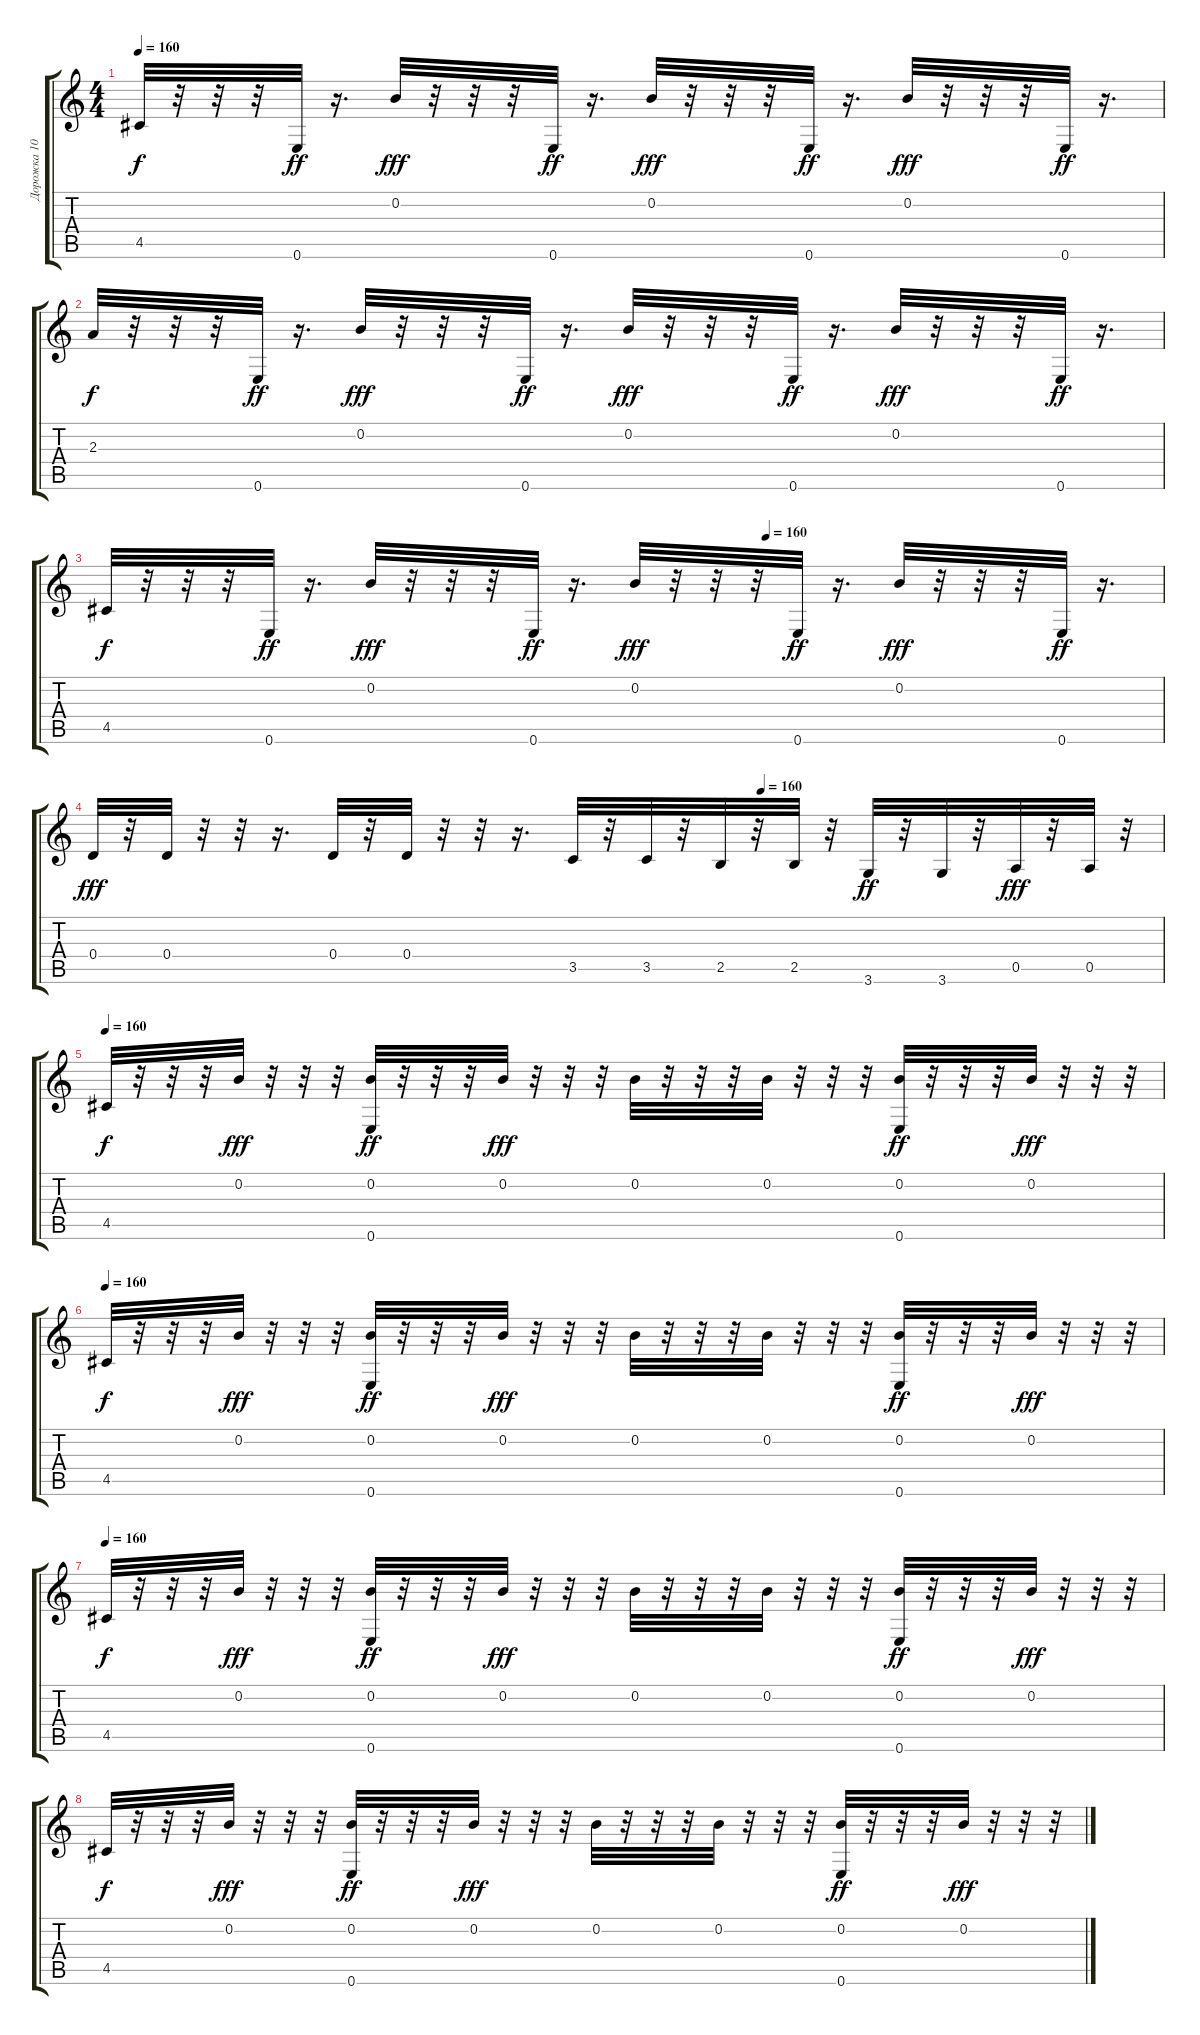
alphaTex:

\track ("Дорожка 10" "Дорожка 10") {instrument acousticguitarnylon}
\staff {score tabs}
\tuning (E4 B3 G3 D3 A2 E2) {hide}
\ts (4 4)
\tempo 160
\clef g2
\ks c
4.5.32{dy f} r.32 r.32 r.32 0.6.32{dy ff} r.16{d} 0.2.32{dy fff} r.32 r.32 r.32 0.6.32{dy ff} r.16{d} 0.2.32{dy fff} r.32 r.32 r.32 0.6.32{dy ff} r.16{d} 0.2.32{dy fff} r.32 r.32 r.32 0.6.32{dy ff} r.16{d} |
2.3.32{dy f} r.32 r.32 r.32 0.6.32{dy ff} r.16{d} 0.2.32{dy fff} r.32 r.32 r.32 0.6.32{dy ff} r.16{d} 0.2.32{dy fff} r.32 r.32 r.32 0.6.32{dy ff} r.16{d} 0.2.32{dy fff} r.32 r.32 r.32 0.6.32{dy ff} r.16{d} |
\tempo (160 0.625)
4.5.32{dy f} r.32 r.32 r.32 0.6.32{dy ff} r.16{d} 0.2.32{dy fff} r.32 r.32 r.32 0.6.32{dy ff} r.16{d} 0.2.32{dy fff} r.32 r.32 r.32 0.6.32{dy ff} r.16{d} 0.2.32{dy fff} r.32 r.32 r.32 0.6.32{dy ff} r.16{d} |
\tempo (160 0.625)
0.4.32{dy fff} r.32 0.4.32 r.32 r.32 r.16{d} 0.4.32 r.32 0.4.32 r.32 r.32 r.16{d} 3.5.32 r.32 3.5.32 r.32 2.5.32 r.32 2.5.32 r.32 3.6.32{dy ff} r.32 3.6.32 r.32 0.5.32{dy fff} r.32 0.5.32 r.32 |
\tempo 160
4.5.32{dy f} r.32 r.32 r.32 0.2.32{dy fff} r.32 r.32 r.32 (0.2 0.6).32{dy ff} r.32 r.32 r.32 0.2.32{dy fff} r.32 r.32 r.32 0.2.32 r.32 r.32 r.32 0.2.32 r.32 r.32 r.32 (0.2 0.6).32{dy ff} r.32 r.32 r.32 0.2.32{dy fff} r.32 r.32 r.32 |
\tempo 160
4.5.32{dy f} r.32 r.32 r.32 0.2.32{dy fff} r.32 r.32 r.32 (0.2 0.6).32{dy ff} r.32 r.32 r.32 0.2.32{dy fff} r.32 r.32 r.32 0.2.32 r.32 r.32 r.32 0.2.32 r.32 r.32 r.32 (0.2 0.6).32{dy ff} r.32 r.32 r.32 0.2.32{dy fff} r.32 r.32 r.32 |
\tempo 160
4.5.32{dy f} r.32 r.32 r.32 0.2.32{dy fff} r.32 r.32 r.32 (0.2 0.6).32{dy ff} r.32 r.32 r.32 0.2.32{dy fff} r.32 r.32 r.32 0.2.32 r.32 r.32 r.32 0.2.32 r.32 r.32 r.32 (0.2 0.6).32{dy ff} r.32 r.32 r.32 0.2.32{dy fff} r.32 r.32 r.32 |
4.5.32{dy f} r.32 r.32 r.32 0.2.32{dy fff} r.32 r.32 r.32 (0.2 0.6).32{dy ff} r.32 r.32 r.32 0.2.32{dy fff} r.32 r.32 r.32 0.2.32 r.32 r.32 r.32 0.2.32 r.32 r.32 r.32 (0.2 0.6).32{dy ff} r.32 r.32 r.32 0.2.32{dy fff} r.32 r.32 r.32
